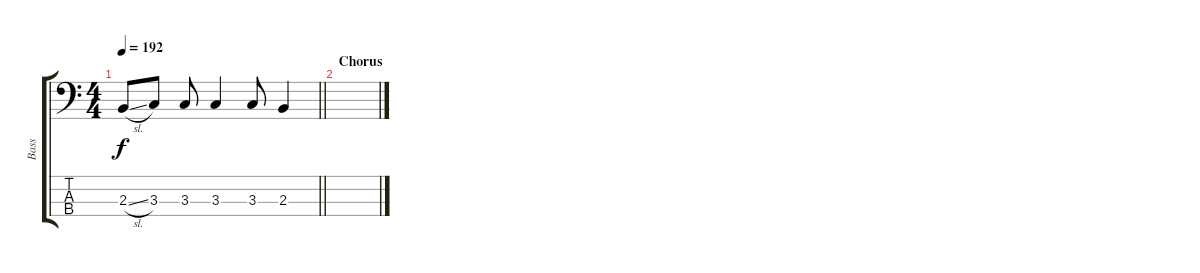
\track ("Bass" "Bass") {instrument electricbasspick}
\staff {score tabs}
\tuning (G2 D2 A1 E1) {hide}
\ts (4 4)
\tempo 192
\clef f4
\barLineRight lightlight
\ks c
2.3{sl}.8{dy f} 3.3.8 3.3.8 3.3.4 3.3.8 2.3.4 |
\section ("" "Chorus")
